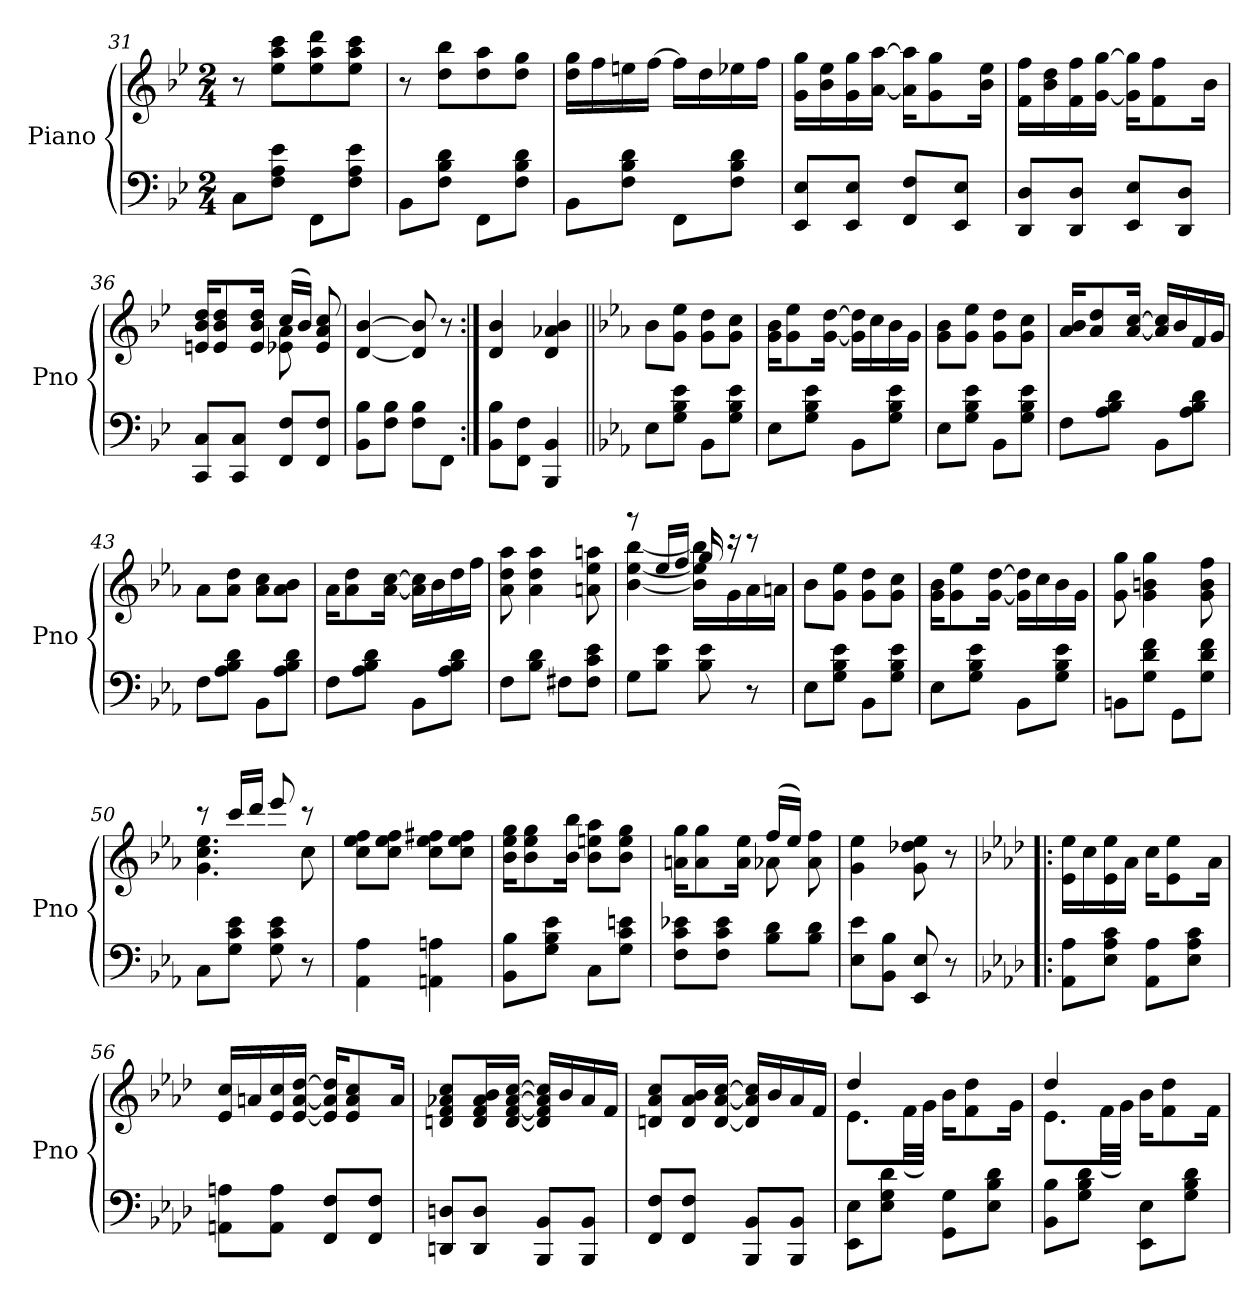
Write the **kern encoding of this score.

**kern	**kern
*part1	*part1
*staff2	*staff1
*I"Piano	*
*I'Pno	*
*clefF4	*clefG2
*k[b-e-]	*k[b-e-]
*B-:	*B-:
*M2/4	*M2/4
=31	=31
8CL	8r
8F 8A 8e-J	8ee- 8aa 8cccL
8FFL	8ee- 8aa 8ddd
8F 8A 8e-J	8ee- 8aa 8cccJ
=32	=32
8BB-L	8r
8F 8B- 8dJ	8dd 8bb-L
8FFL	8dd 8aa
8F 8B- 8dJ	8dd 8ggJ
=33	=33
8BB-L	16dd 16ggLL
.	16ff
8F 8B- 8dJ	16een
.	[16ffJJ
8FFL	16ffLL]
.	16dd
8F 8B- 8dJ	16ee-X
.	16ffJJ
=34	=34
8EE- 8E-L	16g 16ggLL
.	16b- 16ee-
8EE- 8E-J	16g 16gg
.	[16a [16aaJJ
8FF 8FL	16a] 16aa]KL
.	8g 8gg
8EE- 8E-J	.
.	16b- 16ee-Jk
=35	=35
8DD 8DL	16f 16ffLL
.	16b- 16dd
8DD 8DJ	16f 16ff
.	[16g [16ggJJ
8EE- 8E-L	16g] 16gg]KL
.	8f 8ff
8DD 8DJ	.
.	16b-Jk
=36	=36
*	*^
8CC 8CL	16en 16b- 16ddKL	4ryy
.	8e 8b- 8dd	.
8CC 8CJ	.	.
.	16e 16b- 16ddJk	.
8FF 8FL	(16ccLL	8e-X 8a
.	16b-JJ)	.
8FF 8FJ	8e- 8a 8cc	8ryy
*	*v	*v
=37	=37
8BB- 8B-L	[4d [4b-
8F 8B-J	.
8F\ 8B-\L	8d] 8b-]
8FF\J	8r
=38:|!	=38:|!
8BB- 8B-L	4d 4b-
8FF 8FJ	.
4BBB- 4BB-	4d 4a-X 4b-
=39||	=39||
*k[b-e-a-]	*k[b-e-a-]
8E-L	8b-L
8G 8B- 8e-J	8g 8ee-J
8BB-L	8g\ 8dd\L
8G 8B- 8e-J	8g\ 8cc\J
=40	=40
8E-L	16g\ 16b-\KL
.	8g\ 8ee-\
8G 8B- 8e-J	.
.	[16g\ [16dd\Jk
8BB-L	16g]\ 16dd]\LL
.	16cc\
8G 8B- 8e-J	16b-\
.	16g\JJ
=41	=41
8E-L	8g\ 8b-\L
8G 8B- 8e-J	8g\ 8ee-\J
8BB-L	8g\ 8dd\L
8G 8B- 8e-J	8g\ 8cc\J
=42	=42
8FL	16a-/ 16b-/KL
.	8a-/ 8dd/
8A- 8B- 8dJ	.
.	[16a-/ [16cc/Jk
8BB-L	16a-] 16cc]LL
.	16b-
8A- 8B- 8dJ	16f
.	16gJJ
=43	=43
8FL	8a-\L
8A- 8B- 8dJ	8a-\ 8dd\J
8BB-L	8a-\ 8cc\L
8A- 8B- 8dJ	8a-\ 8b-\J
=44	=44
8FL	16a-\KL
.	8a-\ 8dd\
8A- 8B- 8dJ	.
.	[16a-\ [16cc\Jk
8BB-L	16a-] 16cc]LL
.	16b-
8A- 8B- 8dJ	16dd
.	16ffJJ
=45	=45
8FL	8a- 8dd 8aa-
8B- 8dJ	4a- 4dd 4aa-
8F#XL	.
8F# 8c 8e-J	8an 8ee- 8aan
=46	=46
*	*^
8GL	8rggg	[4b- [4ee- [4bb-
8B- 8e-J	16ee-LL	.
.	16ffJJ	.
8B- 8e-	16gg	16b-] 16ee-] 16bb-]LL
.	16rccc	16g
8r	8rccc	16a-
.	.	16anJJ
*	*v	*v
=47	=47
8E-L	8b-L
8G 8B- 8e-J	8g 8ee-J
8BB-L	8g\ 8dd\L
8G 8B- 8e-J	8g\ 8cc\J
=48	=48
8E-L	16g\ 16b-\KL
.	8g\ 8ee-\
8G 8B- 8e-J	.
.	[16g\ [16dd\Jk
8BB-L	16g]\ 16dd]\LL
.	16cc\
8G 8B- 8e-J	16b-\
.	16g\JJ
=49	=49
8BBnL	8g 8gg
8G 8d 8fJ	4g 4bn 4gg
8GGL	.
8G 8d 8fJ	8g 8b 8ff
=50	=50
*	*^
8CL	8r	4.g 4.cc 4.ee-
8G 8c 8e-J	16cccLL	.
.	16dddJJ	.
8G 8c 8e-	8eee-	.
8r	8r	8cc
*	*v	*v
=51	=51
4AA- 4A-	8cc 8ee- 8ffL
.	8cc 8ee- 8ffJ
4AAn 4An	8cc 8ee- 8ff#XL
.	8cc 8ee- 8ff#J
=52	=52
8BB- 8B-L	16b- 16ee- 16ggKL
.	8b- 8ee- 8gg
8G 8B- 8e-J	.
.	16b- 16bb-Jk
8CL	8b- 8een 8aa-L
8G 8c 8enJ	8b- 8ee 8ggJ
=53	=53
*	*^
8F 8c 8e-XL	16an 16ggKL	4ryy
.	8a 8gg	.
8F 8c 8e-J	.	.
.	16a 16ee-Jk	.
8B- 8dL	(<16ffLL	8a-X
.	16ee-JJ)	.
8B- 8dJ	8a- 8ff	8ryy
*	*v	*v
=54	=54
8E- 8e-L	4g 4ee-
8BB- 8B-J	.
8EE- 8E-	8g 8dd-X 8ee-
8r	8r
=55!|:	=55!|:
*k[b-e-a-d-]	*k[b-e-a-d-]
*A-:	*A-:
8AA- 8A-L	16e-\ 16ee-\LL
.	16cc\
8E- 8A- 8cJ	16e-\ 16ee-\
.	16a-\JJ
8AA- 8A-L	16cc\KL
.	8e-\ 8ee-\
8E- 8A- 8cJ	.
.	16a-\Jk
=56	=56
8AAn 8AnL	16e- 16ccLL
.	16an
8AA 8AJ	16e- 16cc
.	[16e- [16a [16dd-JJ
8FF 8FL	16e-] 16a] 16dd-]KL
.	8e- 8a 8cc
8FF 8FJ	.
.	16aJk
=57	=57
8DDn 8DnL	8dn 8f 8a-X 8ccL
8DD 8DJ	16d 16f 16a- 16b-L
.	[16d [16f [16a- [16ccJJ
8BBB- 8BB-L	16d] 16f] 16a-] 16cc]LL
.	16b-
8BBB- 8BB-J	16a-
.	16fJJ
=58	=58
8FF 8FL	8dn 8a- 8ccL
8FF 8FJ	16d 16a- 16b-L
.	[16d [16a- [16ccJJ
8BBB- 8BB-L	16d] 16a-] 16cc]LL
.	16b-
8BBB- 8BB-J	16a-
.	16fJJ
=59	=59
*	*^
8EE- 8E-L	4dd-	8.e-L
8E- 8G 8d-J	.	.
.	.	(>32fLL
.	.	32gJJJ)
8GG 8GL	16b-\KL	4ryy
.	8f\ 8dd-\	.
8E- 8B- 8d-J	.	.
.	16g\Jk	.
=60	=60	=60
8BB- 8B-L	4dd-	8.e-L
8G 8B- 8d-J	.	.
.	.	(>32fLL
.	.	32gJJJ)
8EE- 8E-L	16b-\KL	4ryy
.	8f\ 8dd-\	.
8G 8B- 8d-J	.	.
.	16f\Jk	.
*	*v	*v
=	=
*-	*-
